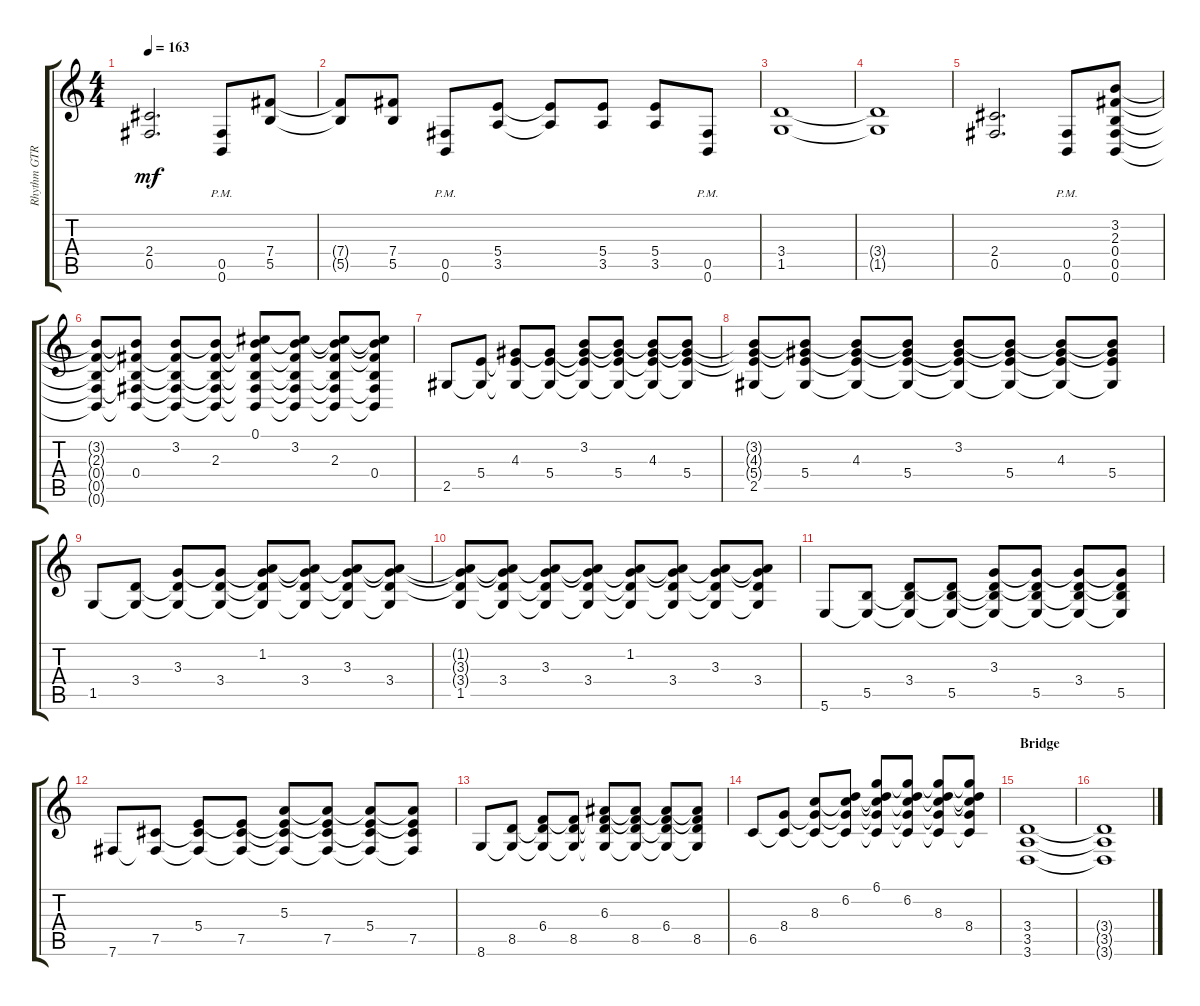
\track ("Rhythm GTR 2" "Rhythm GTR") {instrument distortionguitar}
\staff {score tabs}
\tuning (Db4 Ab3 E3 B2 Gb2 B1) {hide}
\ts (4 4)
\tempo 163
\clef g2
\ks aminor
(2.4 0.5).2{d dy mf} (0.5{pm} 0.6{pm}).8 (7.4 5.5).8 |
(7.4{t} 5.5{t}).8 (7.4 5.5).8 (0.5{pm} 0.6{pm}).8 (5.4 3.5).8 (5.4{t} 3.5{t}).8 (5.4 3.5).8 (5.4 3.5).8 (0.5{pm} 0.6{pm}).8 |
(3.4 1.5).1 |
(3.4{t} 1.5{t}).1 |
(2.4 0.5).2{d} (0.5{pm} 0.6{pm}).8 (3.2 2.3 0.4 0.5 0.6).8 |
(3.2{t} 2.3{t} 0.4{t} 0.5{t} 0.6{t}).8 (3.2{t} 2.3{t} 0.4 0.5{t} 0.6{t}).8 (3.2 2.3{t} 0.4{t} 0.5{t} 0.6{t}).8 (3.2{t} 2.3 0.4{t} 0.5{t} 0.6{t}).8 (0.1 3.2{t} 2.3{t} 0.4{t} 0.5{t} 0.6{t}).8 (0.1{t} 3.2 2.3{t} 0.4{t} 0.5{t} 0.6{t}).8 (0.1{t} 3.2{t} 2.3 0.4{t} 0.5{t} 0.6{t}).8 (0.1{t} 3.2{t} 2.3{t} 0.4 0.5{t} 0.6{t}).8 |
2.5.8 (5.4 2.5{t}).8 (4.3 5.4{t} 2.5{t}).8 (4.3{t} 5.4 2.5{t}).8 (3.2 4.3{t} 5.4{t} 2.5{t}).8 (3.2{t} 4.3{t} 5.4 2.5{t}).8 (3.2{t} 4.3 5.4{t} 2.5{t}).8 (3.2{t} 4.3{t} 5.4 2.5{t}).8 |
(3.2{t} 4.3{t} 5.4{t} 2.5).8 (3.2{t} 4.3{t} 5.4 2.5{t}).8 (3.2{t} 4.3 5.4{t} 2.5{t}).8 (3.2{t} 4.3{t} 5.4 2.5{t}).8 (3.2 4.3{t} 5.4{t} 2.5{t}).8 (3.2{t} 4.3{t} 5.4 2.5{t}).8 (3.2{t} 4.3 5.4{t} 2.5{t}).8 (3.2{t} 4.3{t} 5.4 2.5{t}).8 |
1.5.8 (3.4 1.5{t}).8 (3.3 3.4{t} 1.5{t}).8 (3.3{t} 3.4 1.5{t}).8 (1.2 3.3{t} 3.4{t} 1.5{t}).8 (1.2{t} 3.3{t} 3.4 1.5{t}).8 (1.2{t} 3.3 3.4{t} 1.5{t}).8 (1.2{t} 3.3{t} 3.4 1.5{t}).8 |
(1.2{t} 3.3{t} 3.4{t} 1.5).8 (1.2{t} 3.3{t} 3.4 1.5{t}).8 (1.2{t} 3.3 3.4{t} 1.5{t}).8 (1.2{t} 3.3{t} 3.4 1.5{t}).8 (1.2 3.3{t} 3.4{t} 1.5{t}).8 (1.2{t} 3.3{t} 3.4 1.5{t}).8 (1.2{t} 3.3 3.4{t} 1.5{t}).8 (1.2{t} 3.3{t} 3.4 1.5{t}).8 |
5.6.8 (5.5 5.6{t}).8 (3.4 5.5{t} 5.6{t}).8 (3.4{t} 5.5 5.6{t}).8 (3.3 3.4{t} 5.5{t} 5.6{t}).8 (3.3{t} 3.4{t} 5.5 5.6{t}).8 (3.3{t} 3.4 5.5{t} 5.6{t}).8 (3.3{t} 3.4{t} 5.5 5.6{t}).8 |
7.6.8 (7.5 7.6{t}).8 (5.4 7.5{t} 7.6{t}).8 (5.4{t} 7.5 7.6{t}).8 (5.3 5.4{t} 7.5{t} 7.6{t}).8 (5.3{t} 5.4{t} 7.5 7.6{t}).8 (5.3{t} 5.4 7.5{t} 7.6{t}).8 (5.3{t} 5.4{t} 7.5 7.6{t}).8 |
8.6.8 (8.5 8.6{t}).8 (6.4 8.5{t} 8.6{t}).8 (6.4{t} 8.5 8.6{t}).8 (6.3 6.4{t} 8.5{t} 8.6{t}).8 (6.3{t} 6.4{t} 8.5 8.6{t}).8 (6.3{t} 6.4 8.5{t} 8.6{t}).8 (6.3{t} 6.4{t} 8.5 8.6{t}).8 |
6.5.8 (8.4 6.5{t}).8 (8.3 8.4{t} 6.5{t}).8 (6.2 8.3{t} 8.4{t} 6.5{t}).8 (6.1 6.2{t} 8.3{t} 8.4{t} 6.5{t}).8 (6.1{t} 6.2 8.3{t} 8.4{t} 6.5{t}).8 (6.1{t} 6.2{t} 8.3 8.4{t} 6.5{t}).8 (6.1{t} 6.2{t} 8.3{t} 8.4 6.5{t}).8 |
\section ("" "Bridge")
(3.4 3.5 3.6).1 |
(3.4{t} 3.5{t} 3.6{t}).1
